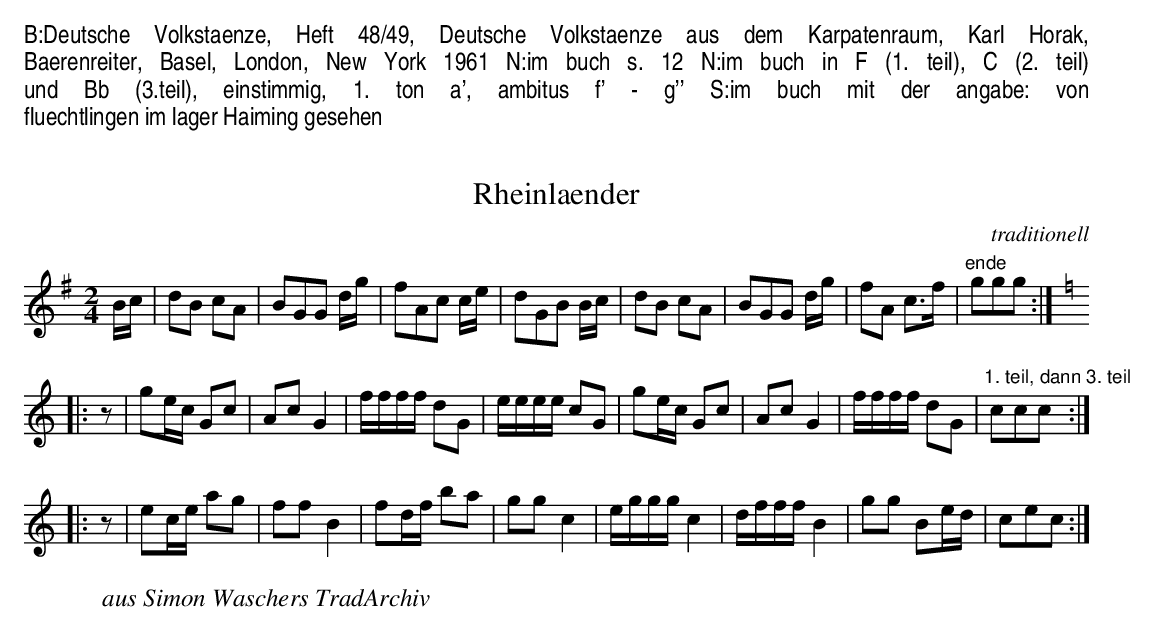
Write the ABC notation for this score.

X:1
T:Rheinlaender
C:traditionell
%%textfont Helvetica-Narrow 10pt
%%begintext align
B:Deutsche Volkstaenze, Heft 48/49, Deutsche Volkstaenze aus dem Karpatenraum, Karl Horak, Baerenreiter, Basel, London, New York 1961
N:im buch s. 12
N:im buch in F (1. teil), C (2. teil) und Bb (3.teil), einstimmig, 1. ton a', ambitus f' - g''
S:im buch mit der angabe: von fluechtlingen im lager Haiming gesehen
%%endtext
M:2/4
L:1/8
K:G %Transposed from F
B/c/ |\
dB cA | BGG d/g/ | fAc c/e/ | dGB B/c/ |\
dB cA | BGG d/g/ | fA c>f | "ende"ggg :|
K:C
|: z |\
ge/c/ Gc | Ac G2 | f/f/f/f/ dG | e/e/e/e/ cG |\
ge/c/ Gc | Ac G2 | f/f/f/f/ dG | "1. teil, dann 3. teil"ccc :|
|: z |\
ec/e/ ag | ff B2 | fd/f/ ba | gg c2 |\
e/g/g/g/ c2 | d/f/f/f/ B2 | gg Be/d/ | cec :|
W:aus Simon Waschers TradArchiv
